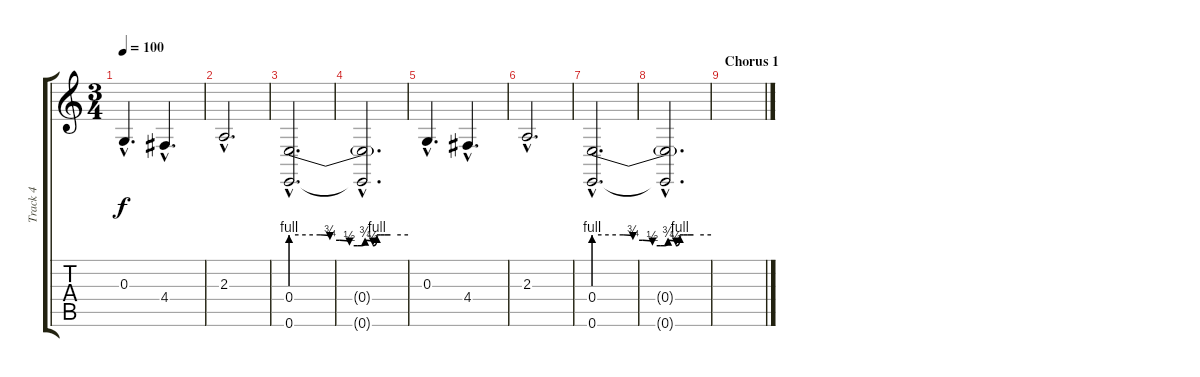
\track ("Track 4" "Track 4") {instrument fx7echoes}
\staff {score tabs}
\tuning (E4 B3 G3 D3 A2 E2) {hide}
\ts (3 4)
\tempo 100
\clef g2
\ks c
0.3{hac}.4{d dy f} 4.4{hac}.4{d} |
2.3{hac}.2{d} |
(0.4{be (custom 0 4 15 4 20 3 25 3 30 2 34 2 36 2 38 3 42 2 44 4 46 4 48 4 51 4 60 4) hac} 0.6{hac}).2{d} |
(0.4{hac t} 0.6{hac t}).2{d} |
0.3{hac}.4{d} 4.4{hac}.4{d} |
2.3{hac}.2{d} |
(0.4{be (custom 0 4 15 4 20 3 25 3 30 2 34 2 36 2 38 3 42 2 44 4 46 4 48 4 51 4 60 4) hac} 0.6{hac}).2{d} |
(0.4{hac t} 0.6{hac t}).2{d} |
\section ("" "Chorus 1")
